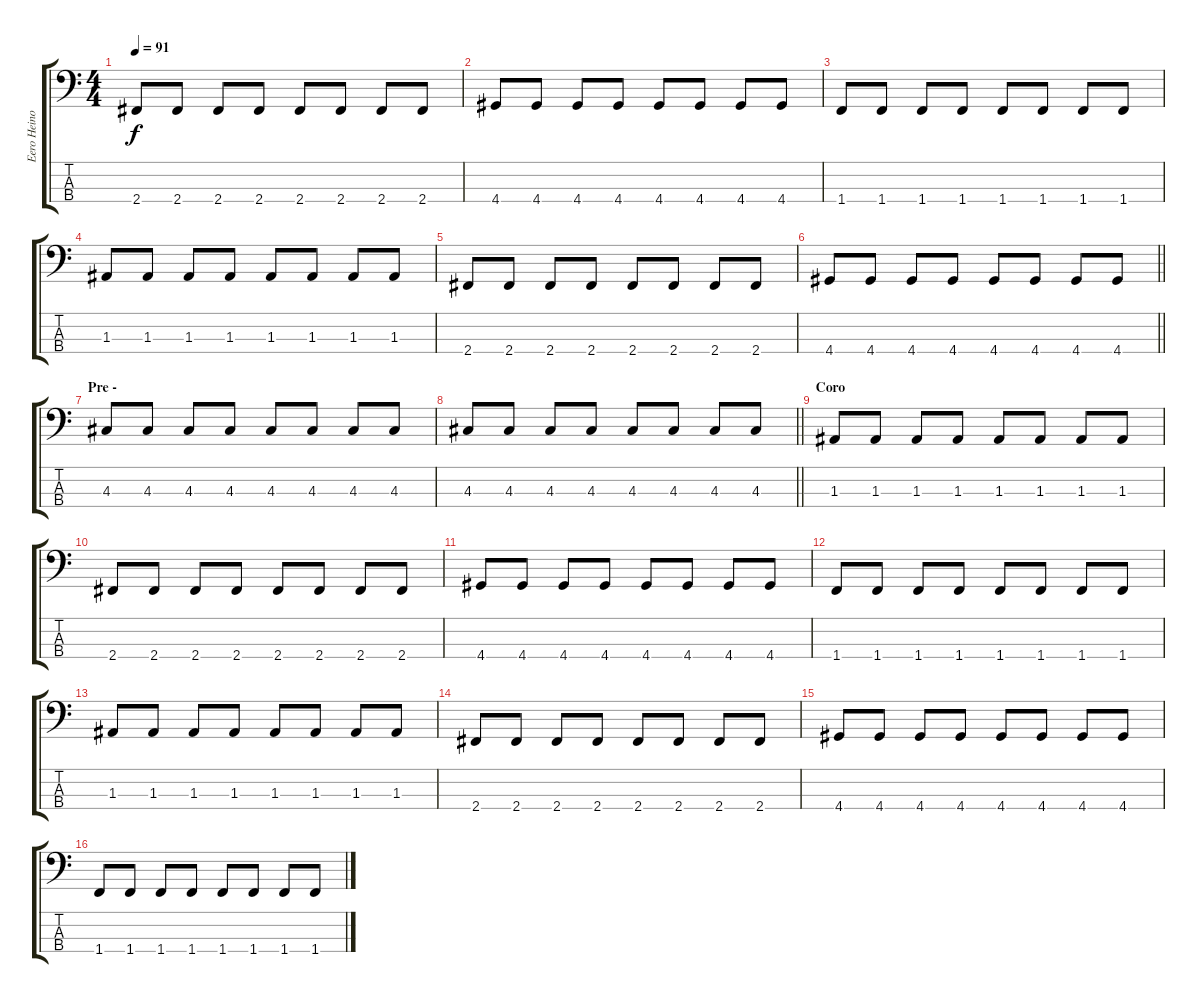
\track ("Eero Heinonen" "Eero Heino") {instrument electricbasspick}
\staff {score tabs}
\tuning (G2 D2 A1 E1) {hide}
\ts (4 4)
\tempo 91
\clef f4
\ks c
2.4.8{dy f} 2.4.8 2.4.8 2.4.8 2.4.8 2.4.8 2.4.8 2.4.8 |
4.4.8 4.4.8 4.4.8 4.4.8 4.4.8 4.4.8 4.4.8 4.4.8 |
1.4.8 1.4.8 1.4.8 1.4.8 1.4.8 1.4.8 1.4.8 1.4.8 |
1.3.8 1.3.8 1.3.8 1.3.8 1.3.8 1.3.8 1.3.8 1.3.8 |
2.4.8 2.4.8 2.4.8 2.4.8 2.4.8 2.4.8 2.4.8 2.4.8 |
\barLineRight lightlight
4.4.8 4.4.8 4.4.8 4.4.8 4.4.8 4.4.8 4.4.8 4.4.8 |
\section ("" "Pre -")
4.3.8 4.3.8 4.3.8 4.3.8 4.3.8 4.3.8 4.3.8 4.3.8 |
\barLineRight lightlight
4.3.8 4.3.8 4.3.8 4.3.8 4.3.8 4.3.8 4.3.8 4.3.8 |
\section ("" "Coro")
1.3.8 1.3.8 1.3.8 1.3.8 1.3.8 1.3.8 1.3.8 1.3.8 |
2.4.8 2.4.8 2.4.8 2.4.8 2.4.8 2.4.8 2.4.8 2.4.8 |
4.4.8 4.4.8 4.4.8 4.4.8 4.4.8 4.4.8 4.4.8 4.4.8 |
1.4.8 1.4.8 1.4.8 1.4.8 1.4.8 1.4.8 1.4.8 1.4.8 |
1.3.8 1.3.8 1.3.8 1.3.8 1.3.8 1.3.8 1.3.8 1.3.8 |
2.4.8 2.4.8 2.4.8 2.4.8 2.4.8 2.4.8 2.4.8 2.4.8 |
4.4.8 4.4.8 4.4.8 4.4.8 4.4.8 4.4.8 4.4.8 4.4.8 |
1.4.8 1.4.8 1.4.8 1.4.8 1.4.8 1.4.8 1.4.8 1.4.8
